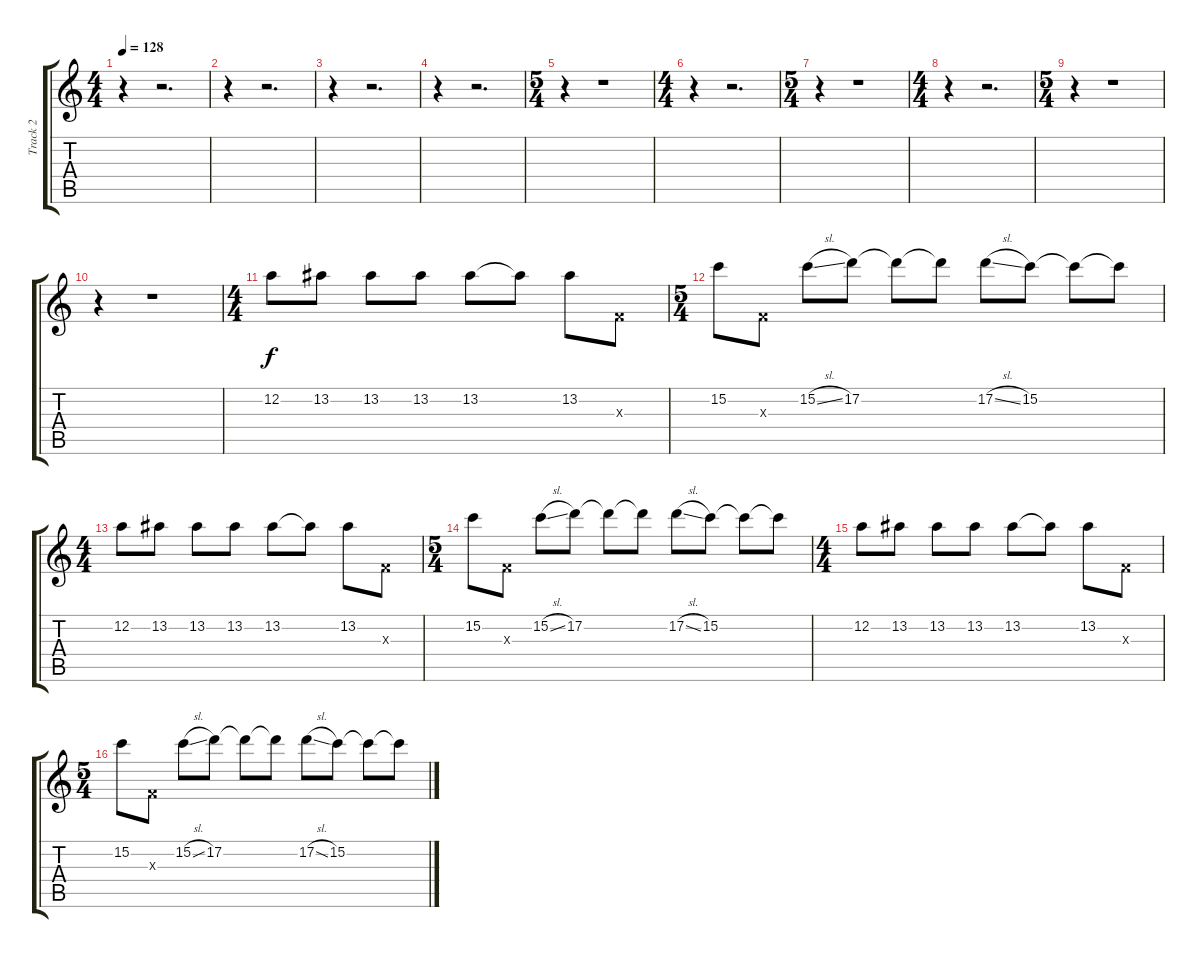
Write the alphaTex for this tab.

\track ("Track 2" "Track 2") {instrument distortionguitar}
\staff {score tabs}
\tuning (D4 A3 F3 C3 G2 D2) {hide}
\ts (4 4)
\tempo 128
\clef g2
\ks c
r.4{dy f} r.2{d} |
r.4 r.2{d} |
r.4 r.2{d} |
r.4 r.2{d} |
\ts (5 4)
r.4 r.1 |
\ts (4 4)
r.4 r.2{d} |
\ts (5 4)
r.4 r.1 |
\ts (4 4)
r.4 r.2{d} |
\ts (5 4)
r.4 r.1 |
r.4 r.1 |
\ts (4 4)
12.2.8 13.2.8 13.2.8 13.2.8 13.2.8 13.2{t}.8 13.2.8 0.3{x}.8 |
\ts (5 4)
15.2.8 0.3{x}.8 15.2{sl}.8 17.2.8 17.2{t}.8 17.2{t}.8 17.2{sl}.8 15.2.8 15.2{t}.8 15.2{t}.8 |
\ts (4 4)
12.2.8 13.2.8 13.2.8 13.2.8 13.2.8 13.2{t}.8 13.2.8 0.3{x}.8 |
\ts (5 4)
15.2.8 0.3{x}.8 15.2{sl}.8 17.2.8 17.2{t}.8 17.2{t}.8 17.2{sl}.8 15.2.8 15.2{t}.8 15.2{t}.8 |
\ts (4 4)
12.2.8 13.2.8 13.2.8 13.2.8 13.2.8 13.2{t}.8 13.2.8 0.3{x}.8 |
\ts (5 4)
15.2.8 0.3{x}.8 15.2{sl}.8 17.2.8 17.2{t}.8 17.2{t}.8 17.2{sl}.8 15.2.8 15.2{t}.8 15.2{t}.8
